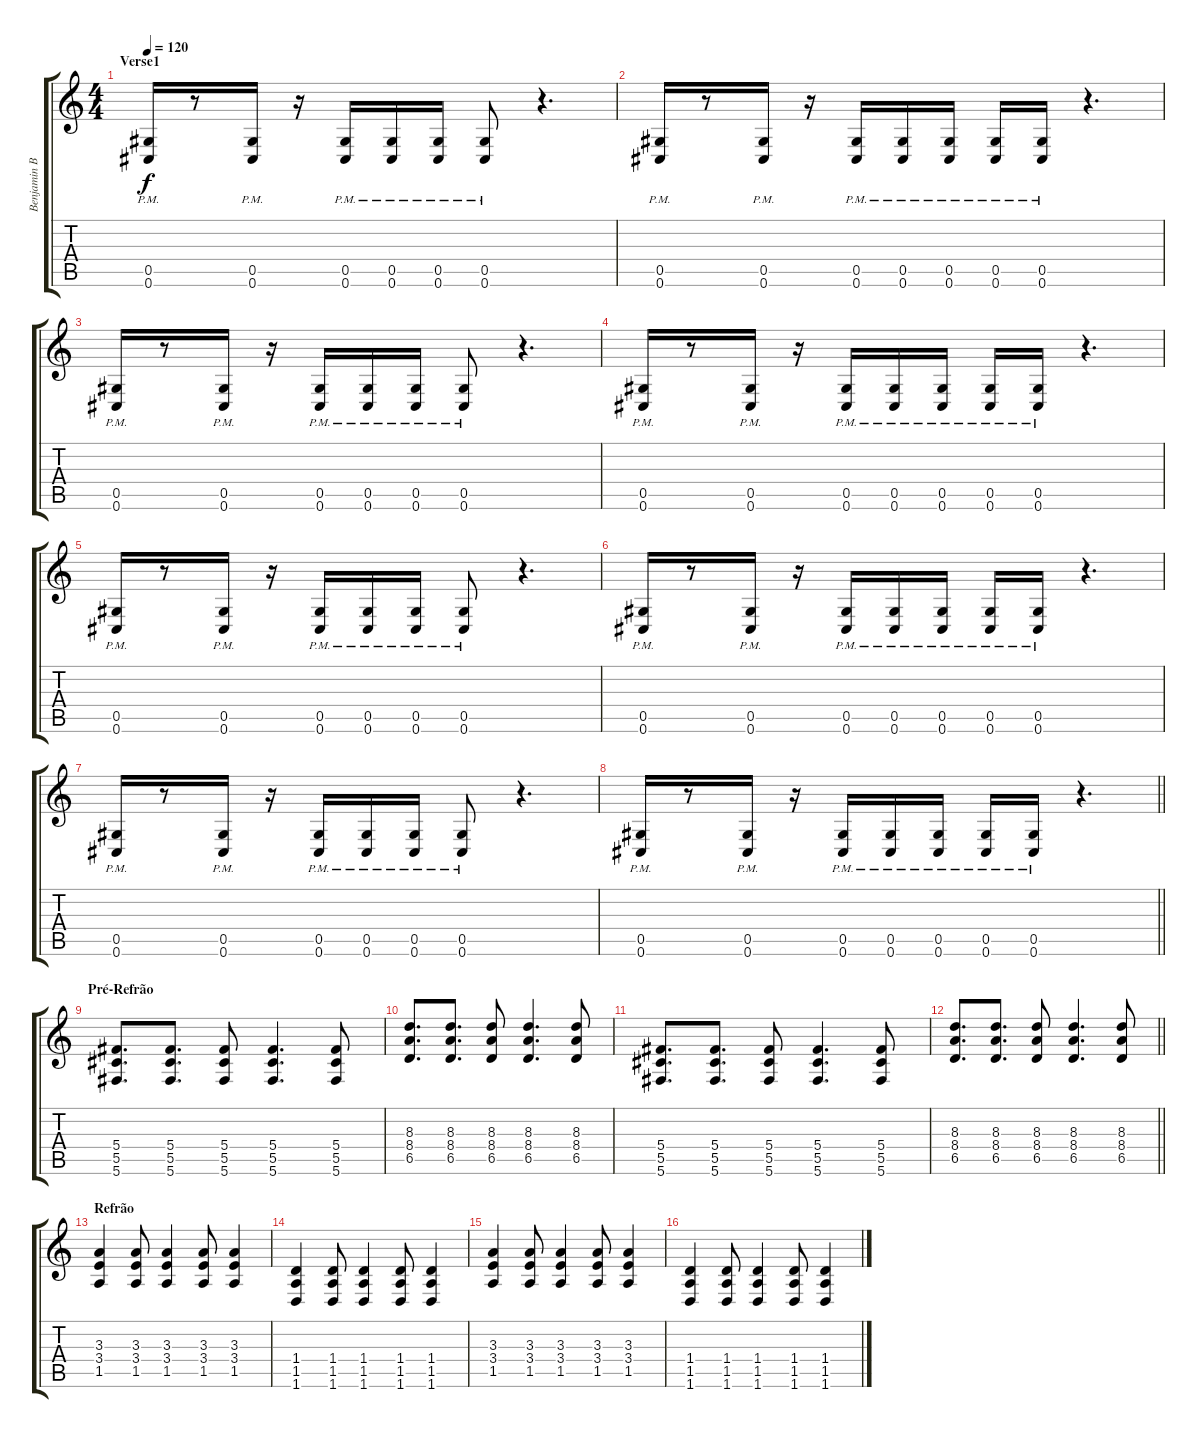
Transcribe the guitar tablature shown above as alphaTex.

\track ("Benjamin Burnley" "Benjamin B") {instrument distortionguitar}
\staff {score tabs}
\tuning (Eb4 Bb3 Gb3 Db3 Ab2 Db2) {hide}
\ts (4 4)
\section ("" "Verse1")
\tempo 120
\clef g2
\ks c
(0.5{pm} 0.6{pm}).16{dy f} r.8 (0.5{pm} 0.6{pm}).16 r.16 (0.5{pm} 0.6{pm}).16 (0.5{pm} 0.6{pm}).16 (0.5{pm} 0.6{pm}).16 (0.5{pm} 0.6{pm}).8 r.4{d} |
(0.5{pm} 0.6{pm}).16 r.8 (0.5{pm} 0.6{pm}).16 r.16 (0.5{pm} 0.6{pm}).16 (0.5{pm} 0.6{pm}).16 (0.5{pm} 0.6{pm}).16 (0.5{pm} 0.6{pm}).16 (0.5{pm} 0.6{pm}).16 r.4{d} |
(0.5{pm} 0.6{pm}).16 r.8 (0.5{pm} 0.6{pm}).16 r.16 (0.5{pm} 0.6{pm}).16 (0.5{pm} 0.6{pm}).16 (0.5{pm} 0.6{pm}).16 (0.5{pm} 0.6{pm}).8 r.4{d} |
(0.5{pm} 0.6{pm}).16 r.8 (0.5{pm} 0.6{pm}).16 r.16 (0.5{pm} 0.6{pm}).16 (0.5{pm} 0.6{pm}).16 (0.5{pm} 0.6{pm}).16 (0.5{pm} 0.6{pm}).16 (0.5{pm} 0.6{pm}).16 r.4{d} |
(0.5{pm} 0.6{pm}).16 r.8 (0.5{pm} 0.6{pm}).16 r.16 (0.5{pm} 0.6{pm}).16 (0.5{pm} 0.6{pm}).16 (0.5{pm} 0.6{pm}).16 (0.5{pm} 0.6{pm}).8 r.4{d} |
(0.5{pm} 0.6{pm}).16 r.8 (0.5{pm} 0.6{pm}).16 r.16 (0.5{pm} 0.6{pm}).16 (0.5{pm} 0.6{pm}).16 (0.5{pm} 0.6{pm}).16 (0.5{pm} 0.6{pm}).16 (0.5{pm} 0.6{pm}).16 r.4{d} |
(0.5{pm} 0.6{pm}).16 r.8 (0.5{pm} 0.6{pm}).16 r.16 (0.5{pm} 0.6{pm}).16 (0.5{pm} 0.6{pm}).16 (0.5{pm} 0.6{pm}).16 (0.5{pm} 0.6{pm}).8 r.4{d} |
\barLineRight lightlight
(0.5{pm} 0.6{pm}).16 r.8 (0.5{pm} 0.6{pm}).16 r.16 (0.5{pm} 0.6{pm}).16 (0.5{pm} 0.6{pm}).16 (0.5{pm} 0.6{pm}).16 (0.5{pm} 0.6{pm}).16 (0.5{pm} 0.6{pm}).16 r.4{d} |
\section ("" "Pré-Refrão")
(5.4 5.5 5.6).8{d} (5.4 5.5 5.6).8{d} (5.4 5.5 5.6).8 (5.4 5.5 5.6).4{d} (5.4 5.5 5.6).8 |
(8.3 8.4 6.5).8{d} (8.3 8.4 6.5).8{d} (8.3 8.4 6.5).8 (8.3 8.4 6.5).4{d} (8.3 8.4 6.5).8 |
(5.4 5.5 5.6).8{d} (5.4 5.5 5.6).8{d} (5.4 5.5 5.6).8 (5.4 5.5 5.6).4{d} (5.4 5.5 5.6).8 |
\barLineRight lightlight
(8.3 8.4 6.5).8{d} (8.3 8.4 6.5).8{d} (8.3 8.4 6.5).8 (8.3 8.4 6.5).4{d} (8.3 8.4 6.5).8 |
\section ("" "Refrão")
(3.3 3.4 1.5).4 (3.3 3.4 1.5).8 (3.3 3.4 1.5).4 (3.3 3.4 1.5).8 (3.3 3.4 1.5).4 |
(1.4 1.5 1.6).4 (1.4 1.5 1.6).8 (1.4 1.5 1.6).4 (1.4 1.5 1.6).8 (1.4 1.5 1.6).4 |
(3.3 3.4 1.5).4 (3.3 3.4 1.5).8 (3.3 3.4 1.5).4 (3.3 3.4 1.5).8 (3.3 3.4 1.5).4 |
(1.4 1.5 1.6).4 (1.4 1.5 1.6).8 (1.4 1.5 1.6).4 (1.4 1.5 1.6).8 (1.4 1.5 1.6).4
